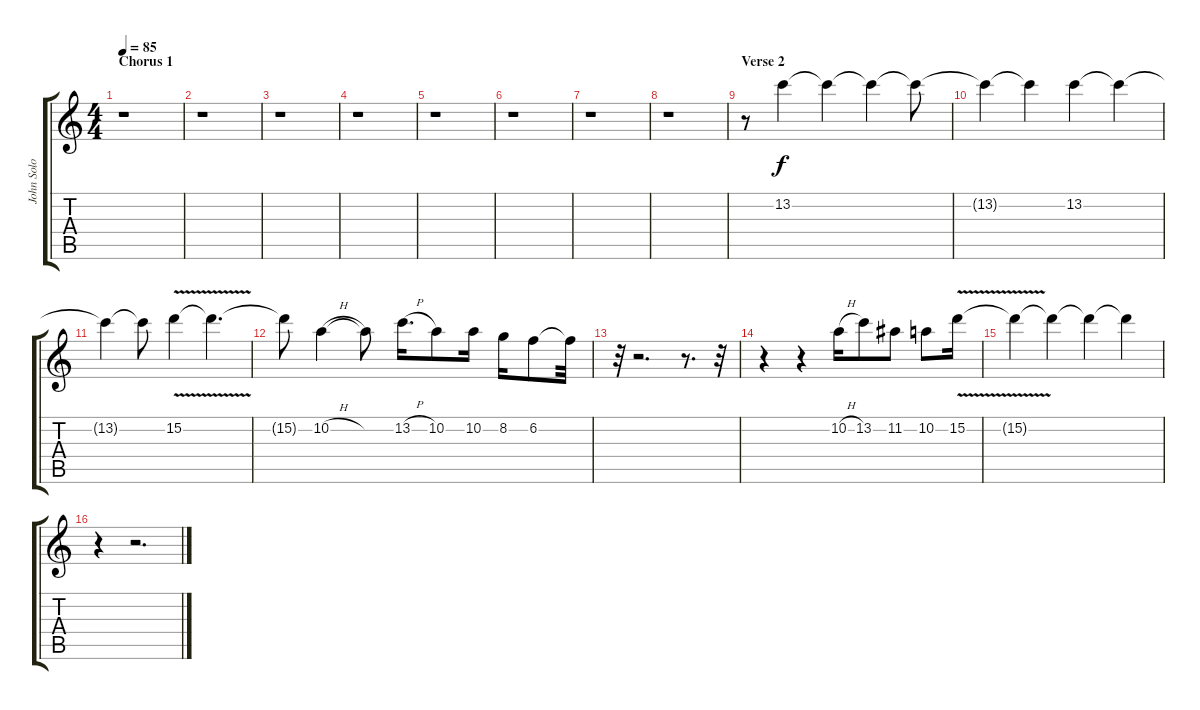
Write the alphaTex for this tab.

\track ("John Solo" "John Solo") {instrument overdrivenguitar}
\staff {score tabs}
\tuning (E4 B3 G3 D3 A2 E2) {hide}
\ts (4 4)
\section ("" "Chorus 1")
\tempo 85
\clef g2
\ks c
r.1{dy f} |
r.1 |
r.1 |
r.1 |
r.1 |
r.1 |
r.1 |
r.1 |
\section ("" "Verse 2")
r.8 13.2.4 13.2{t}.4 13.2{t}.4 13.2{t}.8 |
13.2{t}.4 13.2{t}.4 13.2.4 13.2{t}.4 |
13.2{t}.4 13.2{t}.8 15.2{v}.4 15.2{t}.4{d} |
15.2{t}.8 10.2{h}.4 10.2{t}.8 13.2{h}.16{d} 10.2.8 10.2.16 8.2.16 6.2.8 6.2{t}.32 |
r.32 r.2{d} r.8{d} r.32 |
r.4 r.4 10.2{h}.16 13.2.8 11.2.8 10.2.8 15.2{v}.16 |
15.2{t}.4 15.2{t}.4 15.2{t}.4 15.2{t}.4 |
r.4 r.2{d}
